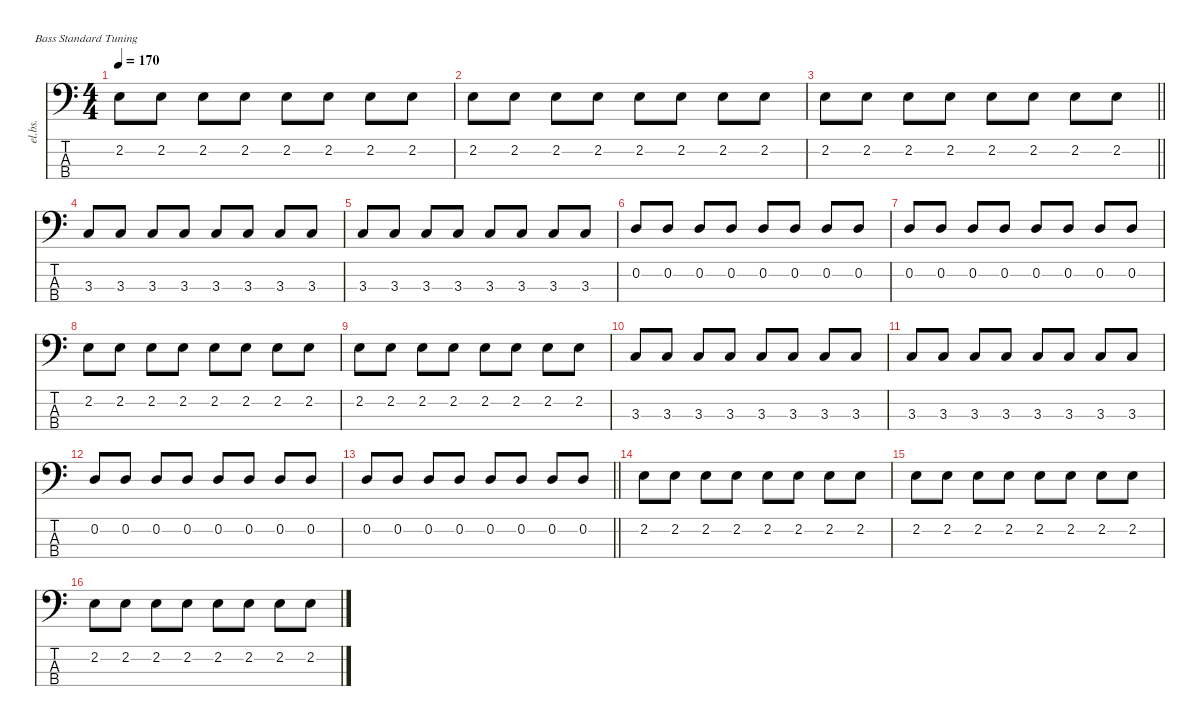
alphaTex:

\defaultSystemsLayout 4
\hideDynamics
\bracketExtendMode nobrackets
\otherSystemsTrackNameOrientation horizontal
\track ("Bass" "el.bs.") {instrument electricbassfinger}
\staff {score tabs}
\tuning (G2 D2 A1 E1)
\ts (4 4)
\tempo 170
\clef f4
\ks c
2.2.8{dy f beam Down} 2.2.8{beam Down} 2.2.8{beam Down} 2.2.8{beam Down} 2.2.8{beam Down} 2.2.8{beam Down} 2.2.8{beam Down} 2.2.8{beam Down} |
2.2.8{beam Down} 2.2.8{beam Down} 2.2.8{beam Down} 2.2.8{beam Down} 2.2.8{beam Down} 2.2.8{beam Down} 2.2.8{beam Down} 2.2.8{beam Down} |
\barLineRight lightlight
2.2.8{beam Down} 2.2.8{beam Down} 2.2.8{beam Down} 2.2.8{beam Down} 2.2.8{beam Down} 2.2.8{beam Down} 2.2.8{beam Down} 2.2.8{beam Down} |
3.3.8{beam Up} 3.3.8{beam Up} 3.3.8{beam Up} 3.3.8{beam Up} 3.3.8{beam Up} 3.3.8{beam Up} 3.3.8{beam Up} 3.3.8{beam Up} |
3.3.8{beam Up} 3.3.8{beam Up} 3.3.8{beam Up} 3.3.8{beam Up} 3.3.8{beam Up} 3.3.8{beam Up} 3.3.8{beam Up} 3.3.8{beam Up} |
0.2.8{beam Up} 0.2.8{beam Up} 0.2.8{beam Up} 0.2.8{beam Up} 0.2.8{beam Up} 0.2.8{beam Up} 0.2.8{beam Up} 0.2.8{beam Up} |
0.2.8{beam Up} 0.2.8{beam Up} 0.2.8{beam Up} 0.2.8{beam Up} 0.2.8{beam Up} 0.2.8{beam Up} 0.2.8{beam Up} 0.2.8{beam Up} |
2.2.8{beam Down} 2.2.8{beam Down} 2.2.8{beam Down} 2.2.8{beam Down} 2.2.8{beam Down} 2.2.8{beam Down} 2.2.8{beam Down} 2.2.8{beam Down} |
2.2.8{beam Down} 2.2.8{beam Down} 2.2.8{beam Down} 2.2.8{beam Down} 2.2.8{beam Down} 2.2.8{beam Down} 2.2.8{beam Down} 2.2.8{beam Down} |
3.3.8{beam Up} 3.3.8{beam Up} 3.3.8{beam Up} 3.3.8{beam Up} 3.3.8{beam Up} 3.3.8{beam Up} 3.3.8{beam Up} 3.3.8{beam Up} |
3.3.8{beam Up} 3.3.8{beam Up} 3.3.8{beam Up} 3.3.8{beam Up} 3.3.8{beam Up} 3.3.8{beam Up} 3.3.8{beam Up} 3.3.8{beam Up} |
0.2.8{beam Up} 0.2.8{beam Up} 0.2.8{beam Up} 0.2.8{beam Up} 0.2.8{beam Up} 0.2.8{beam Up} 0.2.8{beam Up} 0.2.8{beam Up} |
\barLineRight lightlight
0.2.8{beam Up} 0.2.8{beam Up} 0.2.8{beam Up} 0.2.8{beam Up} 0.2.8{beam Up} 0.2.8{beam Up} 0.2.8{beam Up} 0.2.8{beam Up} |
2.2.8{beam Down} 2.2.8{beam Down} 2.2.8{beam Down} 2.2.8{beam Down} 2.2.8{beam Down} 2.2.8{beam Down} 2.2.8{beam Down} 2.2.8{beam Down} |
2.2.8{beam Down} 2.2.8{beam Down} 2.2.8{beam Down} 2.2.8{beam Down} 2.2.8{beam Down} 2.2.8{beam Down} 2.2.8{beam Down} 2.2.8{beam Down} |
2.2.8{beam Down} 2.2.8{beam Down} 2.2.8{beam Down} 2.2.8{beam Down} 2.2.8{beam Down} 2.2.8{beam Down} 2.2.8{beam Down} 2.2.8{beam Down}
